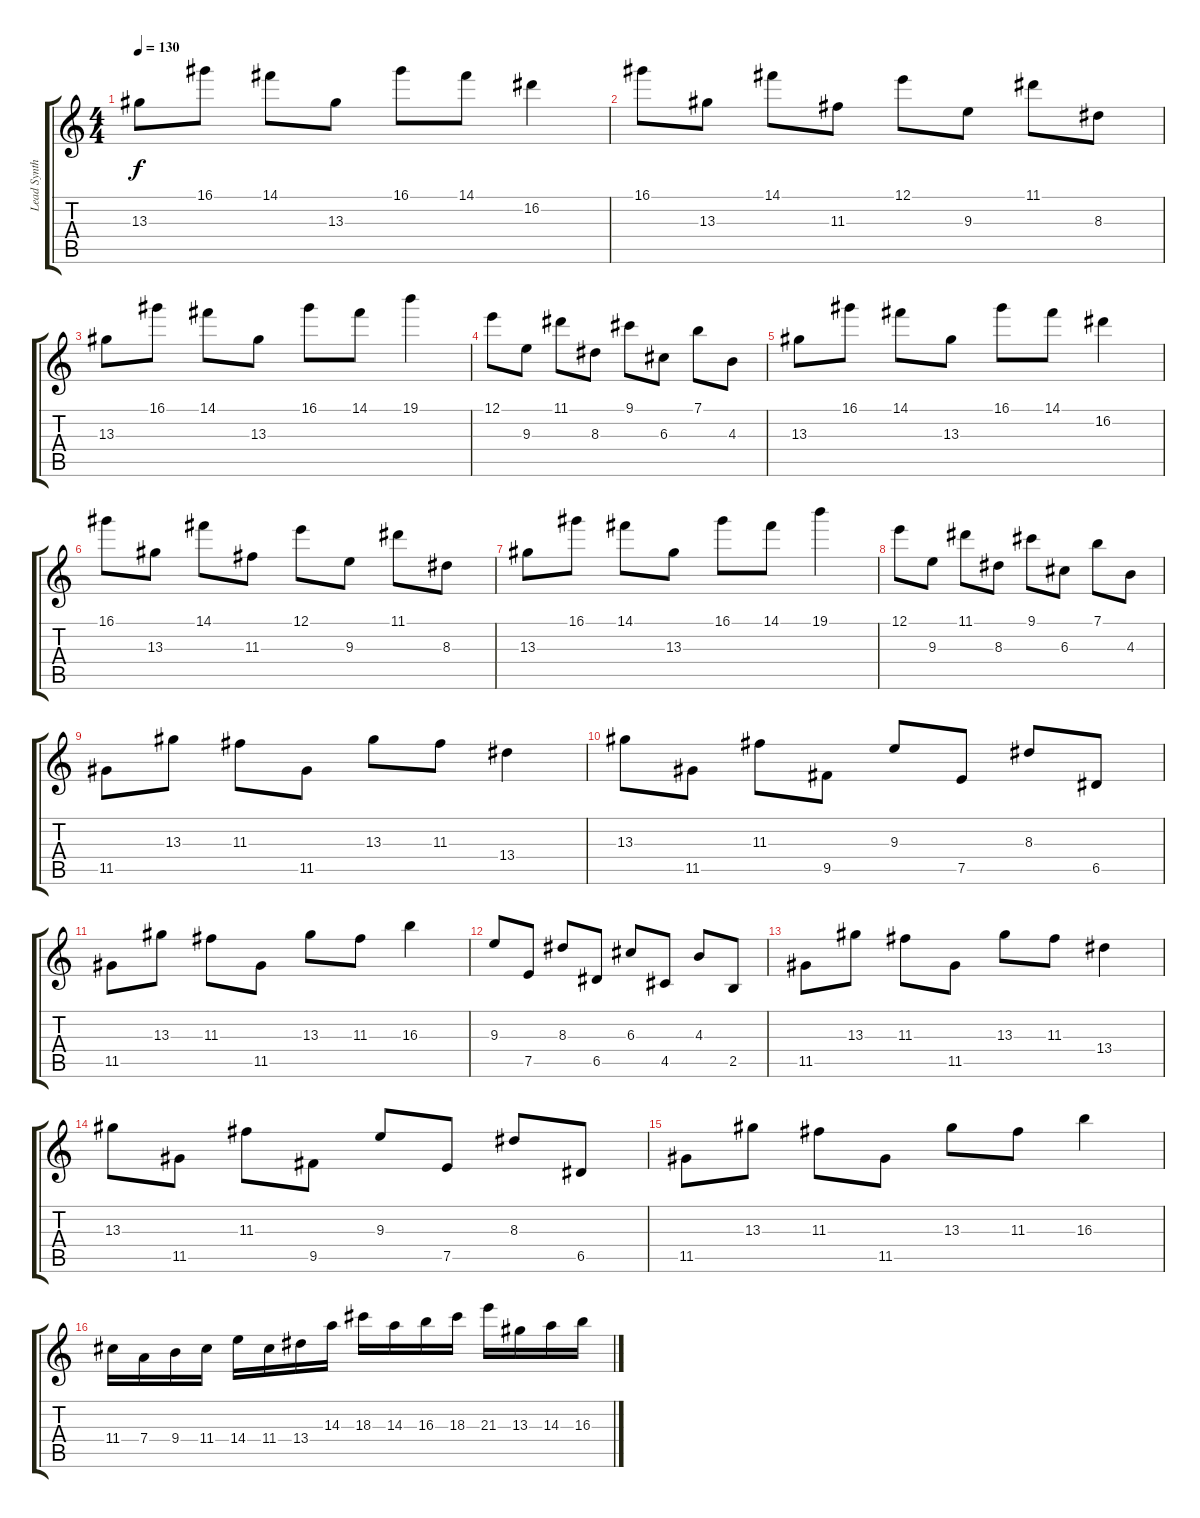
\track ("Lead Synth Right Ch." "Lead Synth") {instrument overdrivenguitar}
\staff {score tabs}
\tuning (E4 B3 G3 D3 A2 E2) {hide}
\ts (4 4)
\tempo 130
\clef g2
\ks c
13.3.8{dy f} 16.1.8 14.1.8 13.3.8 16.1.8 14.1.8 16.2.4 |
16.1.8 13.3.8 14.1.8 11.3.8 12.1.8 9.3.8 11.1.8 8.3.8 |
13.3.8 16.1.8 14.1.8 13.3.8 16.1.8 14.1.8 19.1.4 |
12.1.8 9.3.8 11.1.8 8.3.8 9.1.8 6.3.8 7.1.8 4.3.8 |
13.3.8 16.1.8 14.1.8 13.3.8 16.1.8 14.1.8 16.2.4 |
16.1.8 13.3.8 14.1.8 11.3.8 12.1.8 9.3.8 11.1.8 8.3.8 |
13.3.8 16.1.8 14.1.8 13.3.8 16.1.8 14.1.8 19.1.4 |
12.1.8 9.3.8 11.1.8 8.3.8 9.1.8 6.3.8 7.1.8 4.3.8 |
11.5.8 13.3.8 11.3.8 11.5.8 13.3.8 11.3.8 13.4.4 |
13.3.8 11.5.8 11.3.8 9.5.8 9.3.8 7.5.8 8.3.8 6.5.8 |
11.5.8 13.3.8 11.3.8 11.5.8 13.3.8 11.3.8 16.3.4 |
9.3.8 7.5.8 8.3.8 6.5.8 6.3.8 4.5.8 4.3.8 2.5.8 |
11.5.8 13.3.8 11.3.8 11.5.8 13.3.8 11.3.8 13.4.4 |
13.3.8 11.5.8 11.3.8 9.5.8 9.3.8 7.5.8 8.3.8 6.5.8 |
11.5.8 13.3.8 11.3.8 11.5.8 13.3.8 11.3.8 16.3.4 |
11.4.16 7.4.16 9.4.16 11.4.16 14.4.16 11.4.16 13.4.16 14.3.16 18.3.16 14.3.16 16.3.16 18.3.16 21.3.16 13.3.16 14.3.16 16.3.16
